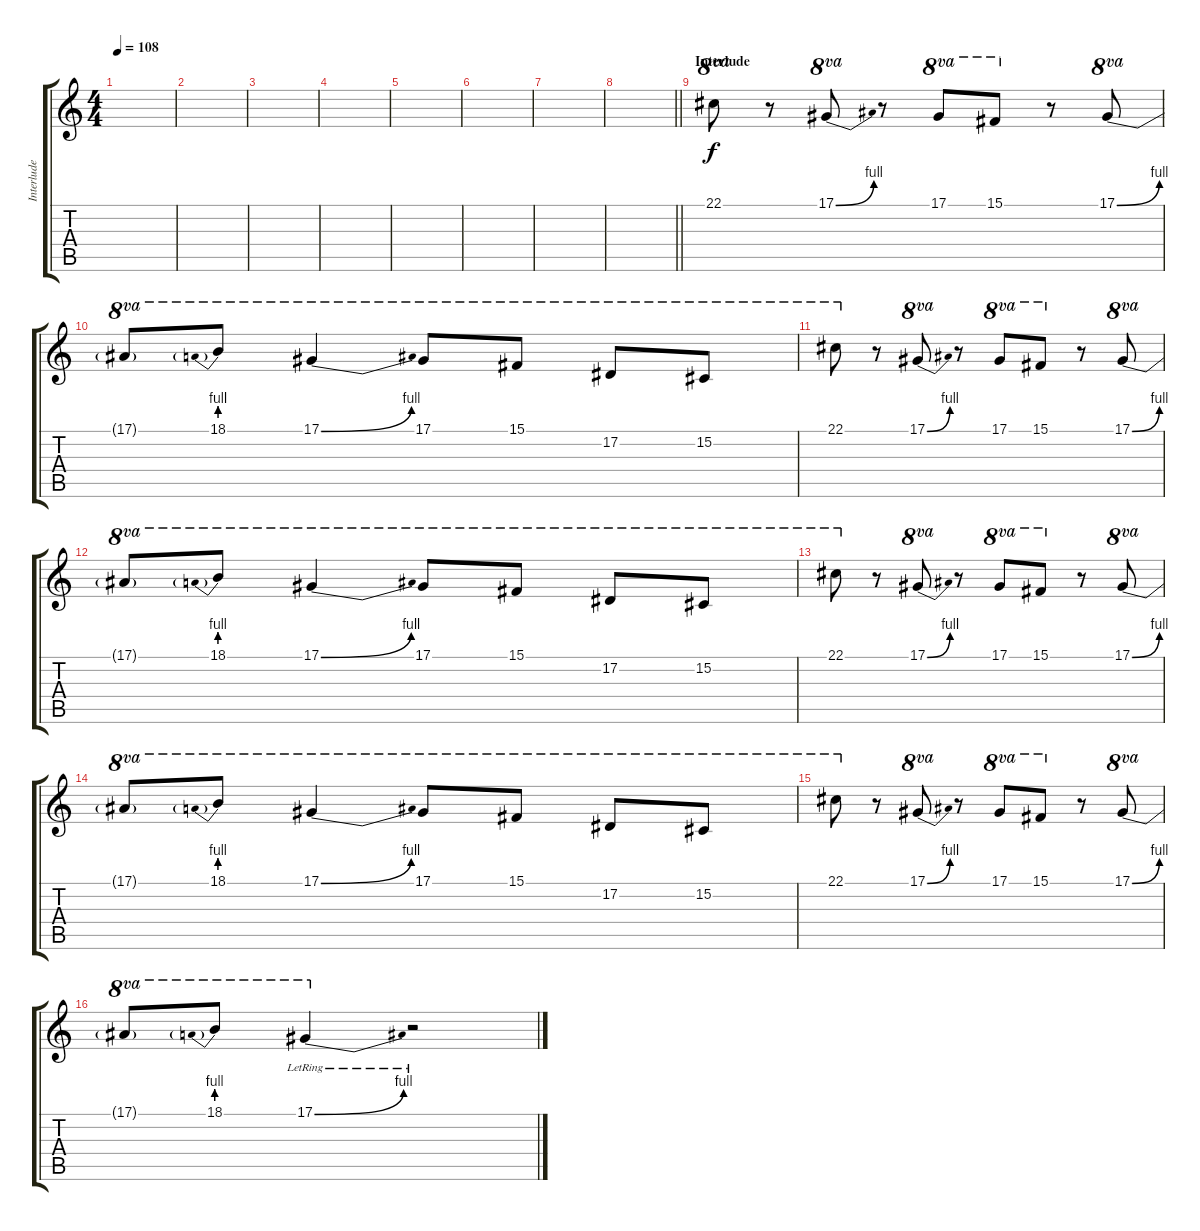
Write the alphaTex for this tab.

\track ("Interlude" "Interlude") {instrument musicbox}
\staff {score tabs}
\tuning (Eb4 Bb3 Gb3 Db3 Ab2 Eb2) {hide}
\ts (4 4)
\tempo 108
\clef g2
\ks c
|
|
|
|
|
|
|
\barLineRight lightlight
|
\section ("" "Interlude")
22.1.8{ot 8va} r.8 17.1{be (bend 0 0 60 4)}.8{ot 8va} r.8 17.1.8{ot 8va} 15.1.8{ot 8va} r.8 17.1{be (bend 0 0 60 4)}.8{ot 8va} |
17.1{t}.8{ot 8va} 18.1{be (prebend 0 4 60 4)}.8{ot 8va} 17.1{be (bend 0 0 60 4)}.4{ot 8va} 17.1.8{ot 8va} 15.1.8{ot 8va} 17.2.8{ot 8va} 15.2.8{ot 8va} |
22.1.8{ot 8va} r.8 17.1{be (bend 0 0 60 4)}.8{ot 8va} r.8 17.1.8{ot 8va} 15.1.8{ot 8va} r.8 17.1{be (bend 0 0 60 4)}.8{ot 8va} |
17.1{t}.8{ot 8va} 18.1{be (prebend 0 4 60 4)}.8{ot 8va} 17.1{be (bend 0 0 60 4)}.4{ot 8va} 17.1.8{ot 8va} 15.1.8{ot 8va} 17.2.8{ot 8va} 15.2.8{ot 8va} |
22.1.8{ot 8va} r.8 17.1{be (bend 0 0 60 4)}.8{ot 8va} r.8 17.1.8{ot 8va} 15.1.8{ot 8va} r.8 17.1{be (bend 0 0 60 4)}.8{ot 8va} |
17.1{t}.8{ot 8va} 18.1{be (prebend 0 4 60 4)}.8{ot 8va} 17.1{be (bend 0 0 60 4)}.4{ot 8va} 17.1.8{ot 8va} 15.1.8{ot 8va} 17.2.8{ot 8va} 15.2.8{ot 8va} |
22.1.8{ot 8va} r.8 17.1{be (bend 0 0 60 4)}.8{ot 8va} r.8 17.1.8{ot 8va} 15.1.8{ot 8va} r.8 17.1{be (bend 0 0 60 4)}.8{ot 8va} |
17.1{t}.8{ot 8va} 18.1{be (prebend 0 4 60 4)}.8{ot 8va} 17.1{be (bend 0 0 60 4) lr}.4{ot 8va} r.2
